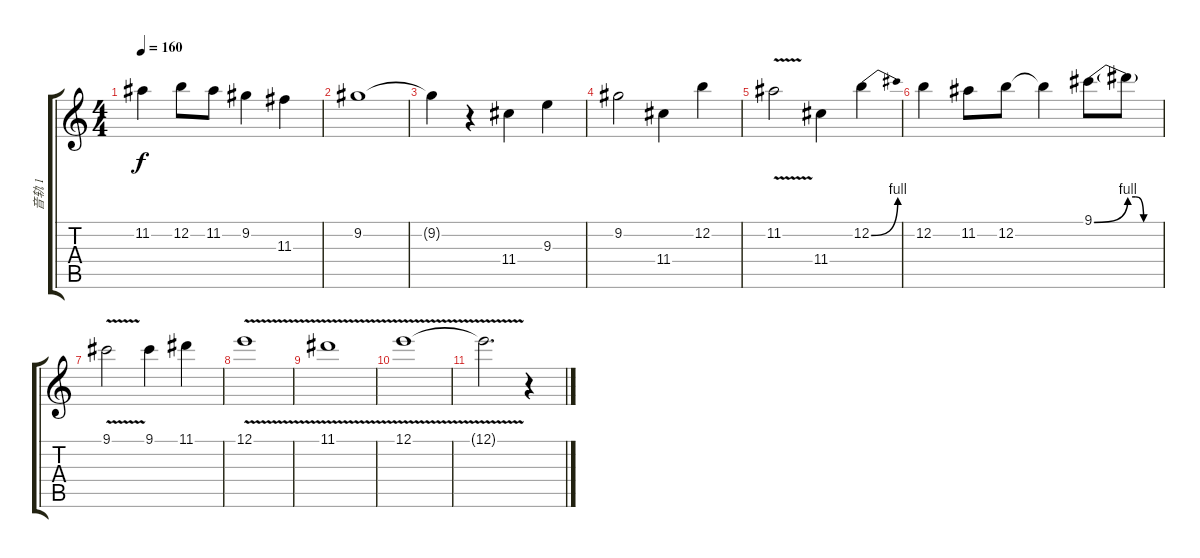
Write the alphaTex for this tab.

\track ("音轨 1" "音轨 1") {instrument distortionguitar}
\staff {score tabs}
\tuning (E4 B3 G3 D3 A2 E2) {hide}
\ts (4 4)
\tempo 160
\clef g2
\ks c
11.2.4{dy f} 12.2.8 11.2.8 9.2.4 11.3.4 |
9.2.1 |
9.2{t}.4 r.4 11.4.4 9.3.4 |
9.2.2 11.4.4 12.2.4 |
11.2{v}.2 11.4.4 12.2{be (bend 0 0 60 4)}.4 |
12.2.4 11.2.8 12.2.8 12.2{t}.4 9.1{be (bend 0 0 60 4)}.8 9.1{be (custom 0 4 15 4 30 0 60 0) t}.8 |
9.1{v}.2 9.1.4 11.1.4 |
12.1{v}.1 |
11.1{v}.1 |
12.1{v}.1 |
12.1{t}.2{d} r.4
